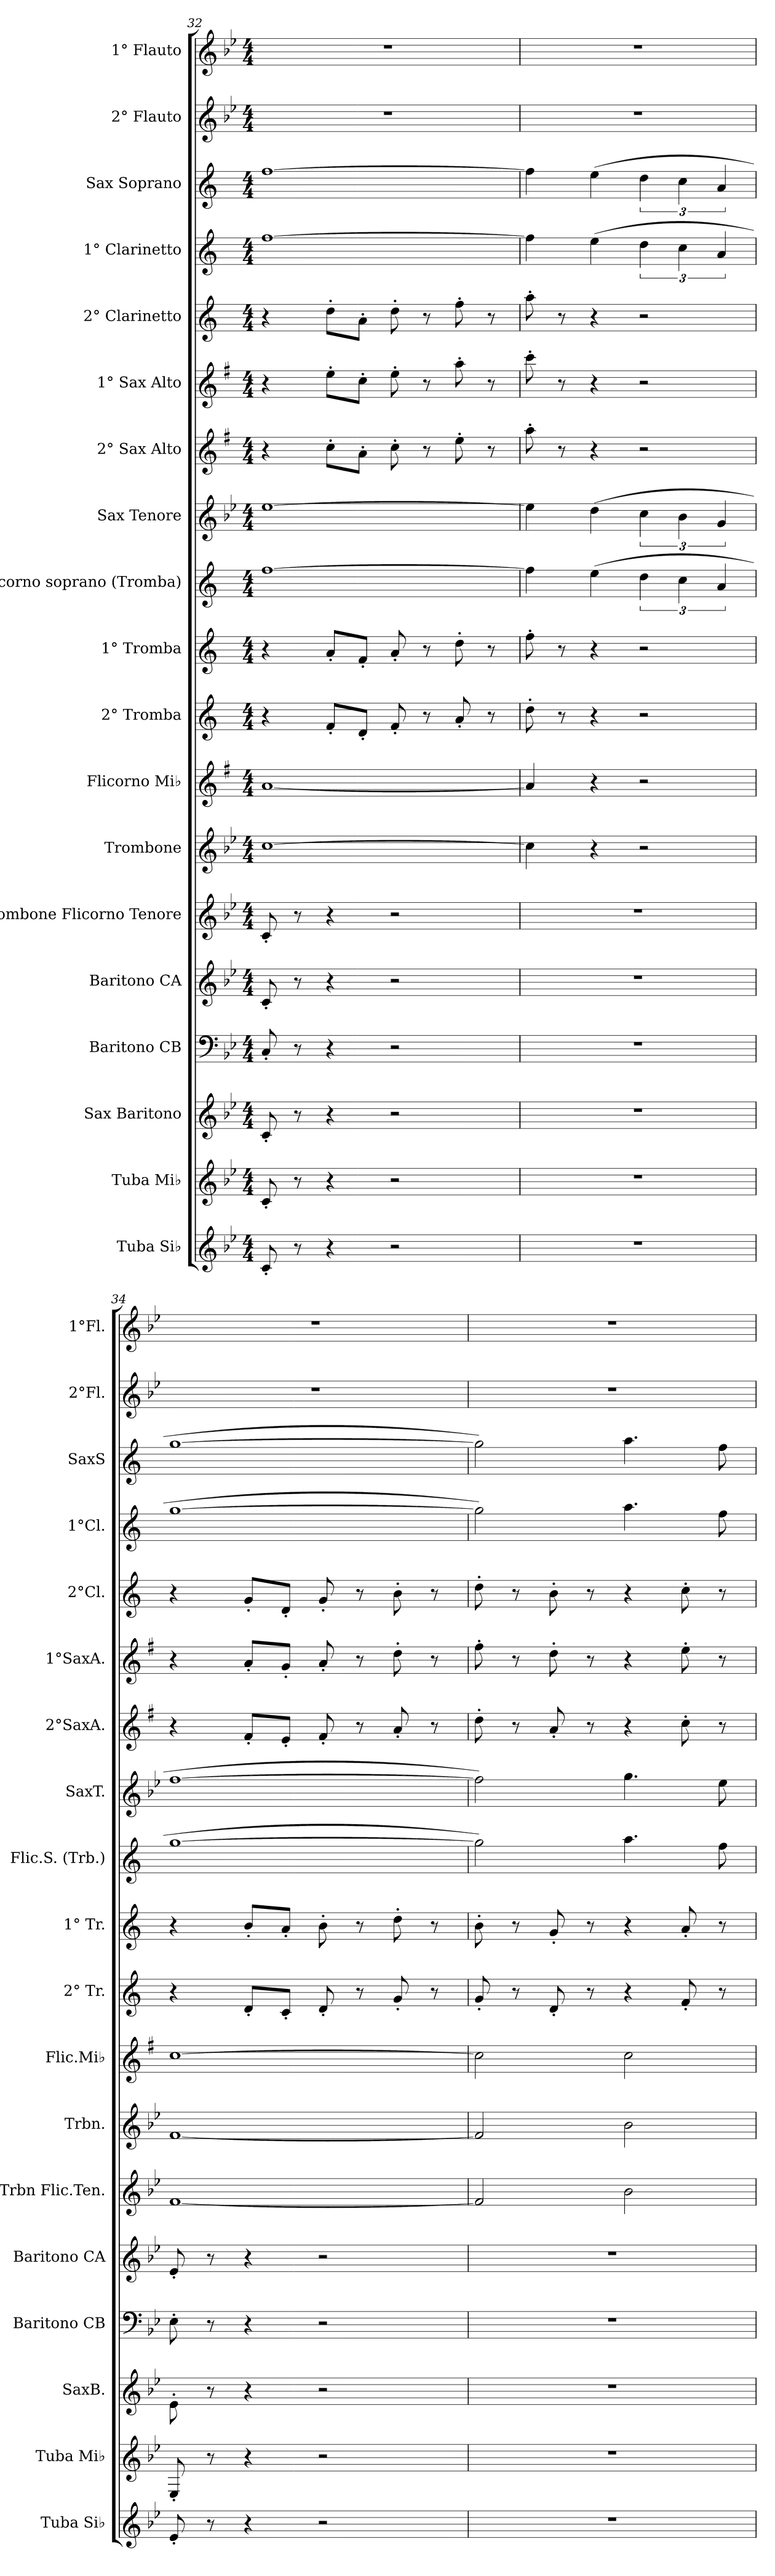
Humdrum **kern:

**kern	**kern	**kern	**kern	**kern	**kern	**kern	**kern	**kern	**kern	**kern	**kern	**kern	**kern	**kern	**kern	**kern	**kern	**kern
*part19	*part18	*part17	*part16	*part15	*part14	*part13	*part12	*part11	*part10	*part9	*part8	*part7	*part6	*part5	*part4	*part3	*part2	*part1
*staff19	*staff18	*staff17	*staff16	*staff15	*staff14	*staff13	*staff12	*staff11	*staff10	*staff9	*staff8	*staff7	*staff6	*staff5	*staff4	*staff3	*staff2	*staff1
*I"Tuba Si♭	*I"Tuba Mi♭	*I"Sax Baritono	*I"Baritono CB	*I"Baritono CA	*I"Trombone Flicorno Tenore	*I"Trombone	*I"Flicorno Mi♭	*I"2° Tromba	*I"1° Tromba	*I"Flicorno soprano (Tromba)	*I"Sax Tenore	*I"2° Sax Alto	*I"1° Sax Alto	*I"2° Clarinetto	*I"1° Clarinetto	*I"Sax Soprano	*I"2° Flauto	*I"1° Flauto
*I'Tuba Si♭	*I'Tuba Mi♭	*I'SaxB.	*I'Baritono CB	*I'Baritono CA	*I'Trbn Flic.Ten.	*I'Trbn.	*I'Flic.Mi♭	*I'2° Tr.	*I'1° Tr.	*I'Flic.S. (Trb.)	*I'SaxT.	*I'2°SaxA.	*I'1°SaxA.	*I'2°Cl.	*I'1°Cl.	*I'SaxS	*I'2°Fl.	*I'1°Fl.
!!LO:PB:g=z
*clefG2	*clefG2	*clefG2	*clefF4	*clefG2	*clefG2	*clefG2	*clefG2	*clefG2	*clefG2	*clefG2	*clefG2	*clefG2	*clefG2	*clefG2	*clefG2	*clefG2	*clefG2	*clefG2
*ITrd15c26	*ITrd12c21	*ITrd12c21	*	*ITrd8c14	*ITrd8c14	*ITrd8c14	*ITrd5c9	*ITrd1c2	*ITrd1c2	*ITrd1c2	*ITrd8c14	*ITrd5c9	*ITrd5c9	*ITrd1c2	*ITrd1c2	*ITrd1c2	*	*
*k[b-e-]	*k[b-e-]	*k[b-e-]	*k[b-e-]	*k[b-e-]	*k[b-e-]	*k[b-e-]	*k[b-e-]	*k[b-e-]	*k[b-e-]	*k[b-e-]	*k[b-e-]	*k[b-e-]	*k[b-e-]	*k[b-e-]	*k[b-e-]	*k[b-e-]	*k[b-e-]	*k[b-e-]
*M4/4	*M4/4	*M4/4	*M4/4	*M4/4	*M4/4	*M4/4	*M4/4	*M4/4	*M4/4	*M4/4	*M4/4	*M4/4	*M4/4	*M4/4	*M4/4	*M4/4	*M4/4	*M4/4
=32	=32	=32	=32	=32	=32	=32	=32	=32	=32	=32	=32	=32	=32	=32	=32	=32	=32	=32
8CC'/	8C'/	8C'/	8C'/	8C'/	8C'/	[1c	[1c	4r	4r	[1ee-	[1e-	4r	4r	4r	[1ee-	[1ee-	1r	1r
8r	8r	8r	8r	8r	8r	.	.	.	.	.	.	.	.	.	.	.	.	.
4r	4r	4r	4r	4r	4r	.	.	8e-'/L	8g'/L	.	.	8e-'\L	8g'\L	8cc'\L	.	.	.	.
.	.	.	.	.	.	.	.	8c'/J	8e-'/J	.	.	8c'\J	8e-'\J	8g'\J	.	.	.	.
2r	2r	2r	2r	2r	2r	.	.	8e-'/	8g'/	.	.	8e-'\	8g'\	8cc'\	.	.	.	.
.	.	.	.	.	.	.	.	8r	8r	.	.	8r	8r	8r	.	.	.	.
.	.	.	.	.	.	.	.	8g'/	8cc'\	.	.	8g'\	8cc'\	8ee-'\	.	.	.	.
.	.	.	.	.	.	.	.	8r	8r	.	.	8r	8r	8r	.	.	.	.
=33	=33	=33	=33	=33	=33	=33	=33	=33	=33	=33	=33	=33	=33	=33	=33	=33	=33	=33
1r	1r	1r	1r	1r	1r	4c\]	4c/]	8cc'\	8ee-'\	4ee-\]	4e-\]	8cc'\	8ee-'\	8gg'\	4ee-\]	4ee-\]	1r	1r
.	.	.	.	.	.	.	.	8r	8r	.	.	8r	8r	8r	.	.	.	.
.	.	.	.	.	.	4r	4r	4r	4r	(>4dd\	(>4d\	4r	4r	4r	(>4dd\	(>4dd\	.	.
.	.	.	.	.	.	2r	2r	2r	2r	6cc\	6c\	2r	2r	2r	6cc\	6cc\	.	.
.	.	.	.	.	.	.	.	.	.	6b-\	6B-\	.	.	.	6b-\	6b-\	.	.
.	.	.	.	.	.	.	.	.	.	6g/	6G/	.	.	.	6g/	6g/	.	.
=34	=34	=34	=34	=34	=34	=34	=34	=34	=34	=34	=34	=34	=34	=34	=34	=34	=34	=34
8EE-'/	8EE-'/	8E-'\	8E-'\	8E-'/	[1F	[1F	[1e-	4r	4r	[1ff	[1f	4r	4r	4r	[1ff	[1ff	1r	1r
8r	8r	8r	8r	8r	.	.	.	.	.	.	.	.	.	.	.	.	.	.
4r	4r	4r	4r	4r	.	.	.	8c'/L	8a'/L	.	.	8A'/L	8c'/L	8f'/L	.	.	.	.
.	.	.	.	.	.	.	.	8B-'/J	8g'/J	.	.	8G'/J	8B-'/J	8c'/J	.	.	.	.
2r	2r	2r	2r	2r	.	.	.	8c'/	8a'\	.	.	8A'/	8c'/	8f'/	.	.	.	.
.	.	.	.	.	.	.	.	8r	8r	.	.	8r	8r	8r	.	.	.	.
.	.	.	.	.	.	.	.	8f'/	8cc'\	.	.	8c'/	8f'\	8a'\	.	.	.	.
.	.	.	.	.	.	.	.	8r	8r	.	.	8r	8r	8r	.	.	.	.
=35	=35	=35	=35	=35	=35	=35	=35	=35	=35	=35	=35	=35	=35	=35	=35	=35	=35	=35
1r	1r	1r	1r	1r	2F/]	2F/]	2e-\]	8f'/	8a'\	2ff\])	2f\])	8f'\	8a'\	8cc'\	2ff\])	2ff\])	1r	1r
.	.	.	.	.	.	.	.	8r	8r	.	.	8r	8r	8r	.	.	.	.
.	.	.	.	.	.	.	.	8c'/	8f'/	.	.	8c'/	8f'\	8a'\	.	.	.	.
.	.	.	.	.	.	.	.	8r	8r	.	.	8r	8r	8r	.	.	.	.
.	.	.	.	.	2B-\	2B-\	2e-\	4r	4r	4.gg\	4.g\	4r	4r	4r	4.gg\	4.gg\	.	.
.	.	.	.	.	.	.	.	8e-'/	8g'/	.	.	8e-'\	8g'\	8b-'\	.	.	.	.
.	.	.	.	.	.	.	.	8r	8r	8ee-\	8e-\	8r	8r	8r	8ee-\	8ee-\	.	.
=	=	=	=	=	=	=	=	=	=	=	=	=	=	=	=	=	=	=
*-	*-	*-	*-	*-	*-	*-	*-	*-	*-	*-	*-	*-	*-	*-	*-	*-	*-	*-
